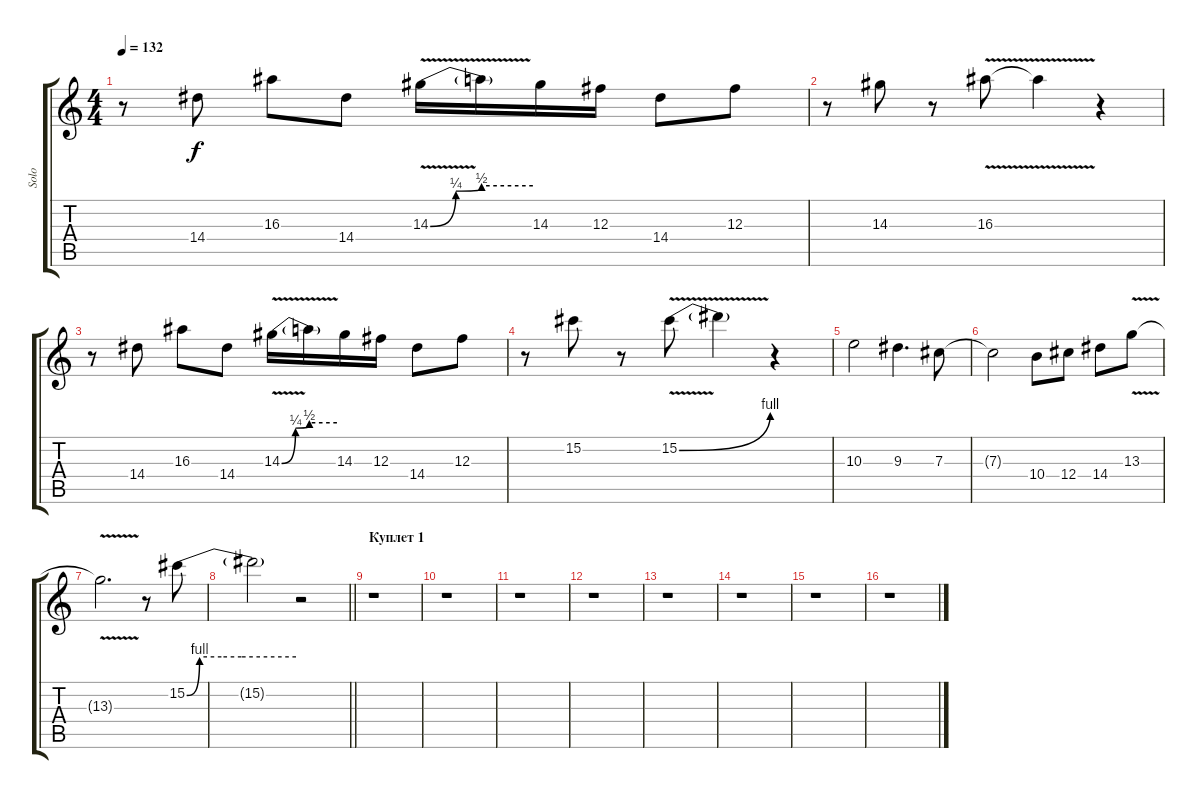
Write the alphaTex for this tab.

\track ("Solo" "Solo") {instrument distortionguitar}
\staff {score tabs}
\tuning (Eb4 Bb3 Gb3 Db3 Ab2 Eb2) {hide}
\ts (4 4)
\tempo 132
\clef g2
\ks c
r.8{dy f} 14.4.8 16.3.8 14.4.8 14.3{be (custom 0 0 15 1 30 2 60 2) v}.16 14.3{t}.16 14.3.16 12.3.16 14.4.8 12.3.8 |
r.8 14.3.8 r.8 16.3{v}.8 16.3{t}.4 r.4 |
r.8 14.4.8 16.3.8 14.4.8 14.3{be (custom 0 0 15 1 30 2 60 2) v}.16 14.3{t}.16 14.3.16 12.3.16 14.4.8 12.3.8 |
r.8 15.2.8 r.8 15.2{be (bend 0 0 60 4) v}.8 15.2{t}.4 r.4 |
10.3.2 9.3.4{d} 7.3.8 |
7.3{t}.2 10.4.8 12.4.8 14.4.8 13.3{v}.8 |
13.3{t}.2{d} r.8 15.2{be (custom 0 0 7 4 19 4 30 4 60 4)}.8 |
\barLineRight lightlight
15.2{t}.2 r.2 |
\section ("" "Куплет 1")
r.1 |
r.1 |
r.1 |
r.1 |
r.1 |
r.1 |
r.1 |
r.1
